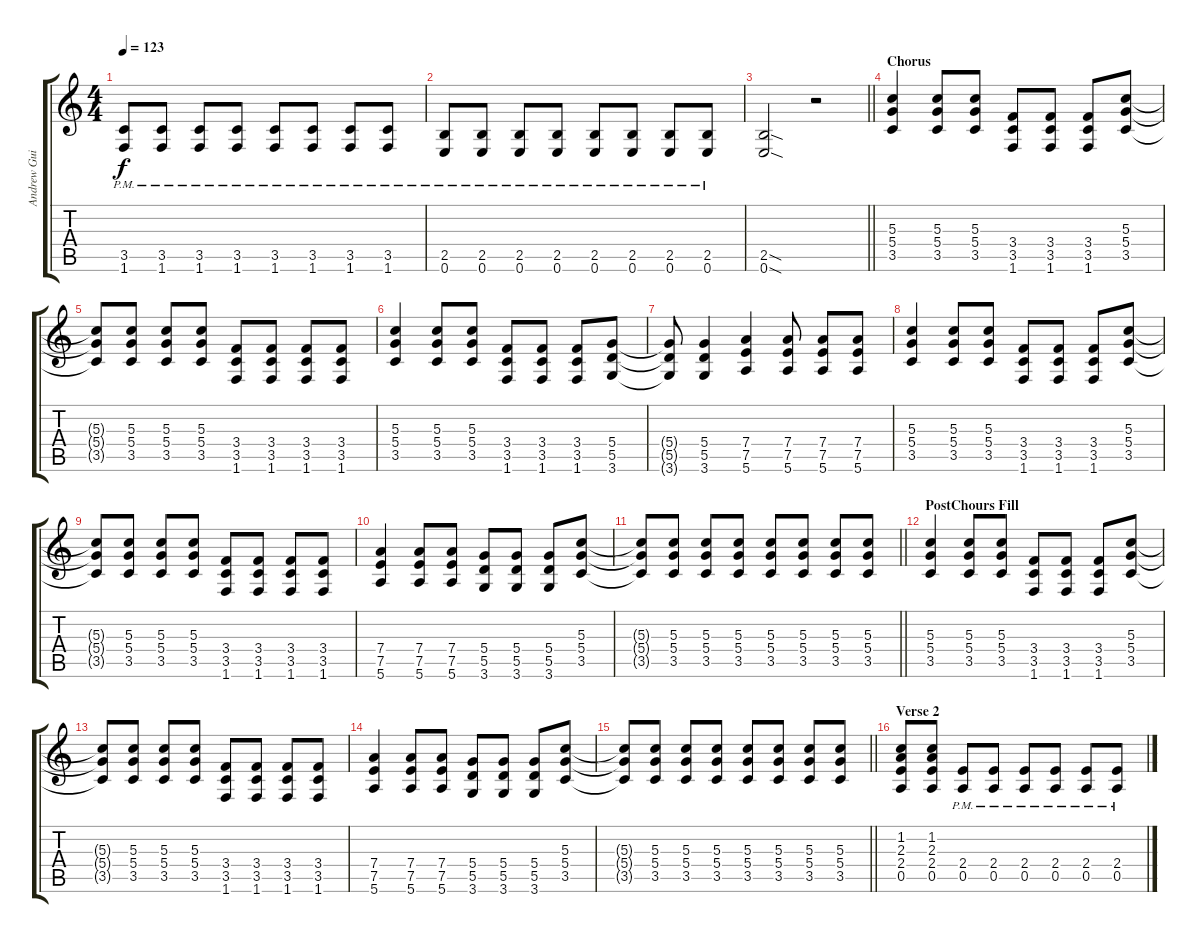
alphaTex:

\track ("Andrew Guitar" "Andrew Gui") {instrument distortionguitar}
\staff {score tabs}
\tuning (E4 B3 G3 D3 A2 E2) {hide}
\ts (4 4)
\tempo 123
\clef g2
\ks c
(3.5{pm} 1.6{pm}).8{dy f} (3.5{pm} 1.6{pm}).8 (3.5{pm} 1.6{pm}).8 (3.5{pm} 1.6{pm}).8 (3.5{pm} 1.6{pm}).8 (3.5{pm} 1.6{pm}).8 (3.5{pm} 1.6{pm}).8 (3.5{pm} 1.6{pm}).8 |
(2.5{pm} 0.6{pm}).8 (2.5{pm} 0.6{pm}).8 (2.5{pm} 0.6{pm}).8 (2.5{pm} 0.6{pm}).8 (2.5{pm} 0.6{pm}).8 (2.5{pm} 0.6{pm}).8 (2.5{pm} 0.6{pm}).8 (2.5{pm} 0.6{pm}).8 |
\barLineRight lightlight
(2.5{sod} 0.6{sod}).2 r.2 |
\section ("" "Chorus")
(5.3 5.4 3.5).4 (5.3 5.4 3.5).8 (5.3 5.4 3.5).8 (3.4 3.5 1.6).8 (3.4 3.5 1.6).8 (3.4 3.5 1.6).8 (5.3 5.4 3.5).8 |
(5.3{t} 5.4{t} 3.5{t}).8 (5.3 5.4 3.5).8 (5.3 5.4 3.5).8 (5.3 5.4 3.5).8 (3.4 3.5 1.6).8 (3.4 3.5 1.6).8 (3.4 3.5 1.6).8 (3.4 3.5 1.6).8 |
(5.3 5.4 3.5).4 (5.3 5.4 3.5).8 (5.3 5.4 3.5).8 (3.4 3.5 1.6).8 (3.4 3.5 1.6).8 (3.4 3.5 1.6).8 (5.4 5.5 3.6).8 |
(5.4{t} 5.5{t} 3.6{t}).8 (5.4 5.5 3.6).4 (7.4 7.5 5.6).4 (7.4 7.5 5.6).8 (7.4 7.5 5.6).8 (7.4 7.5 5.6).8 |
(5.3 5.4 3.5).4 (5.3 5.4 3.5).8 (5.3 5.4 3.5).8 (3.4 3.5 1.6).8 (3.4 3.5 1.6).8 (3.4 3.5 1.6).8 (5.3 5.4 3.5).8 |
(5.3{t} 5.4{t} 3.5{t}).8 (5.3 5.4 3.5).8 (5.3 5.4 3.5).8 (5.3 5.4 3.5).8 (3.4 3.5 1.6).8 (3.4 3.5 1.6).8 (3.4 3.5 1.6).8 (3.4 3.5 1.6).8 |
(7.4 7.5 5.6).4 (7.4 7.5 5.6).8 (7.4 7.5 5.6).8 (5.4 5.5 3.6).8 (5.4 5.5 3.6).8 (5.4 5.5 3.6).8 (5.3 5.4 3.5).8 |
\barLineRight lightlight
(5.3{t} 5.4{t} 3.5{t}).8 (5.3 5.4 3.5).8 (5.3 5.4 3.5).8 (5.3 5.4 3.5).8 (5.3 5.4 3.5).8 (5.3 5.4 3.5).8 (5.3 5.4 3.5).8 (5.3 5.4 3.5).8 |
\section ("" "PostChours Fill")
(5.3 5.4 3.5).4 (5.3 5.4 3.5).8 (5.3 5.4 3.5).8 (3.4 3.5 1.6).8 (3.4 3.5 1.6).8 (3.4 3.5 1.6).8 (5.3 5.4 3.5).8 |
(5.3{t} 5.4{t} 3.5{t}).8 (5.3 5.4 3.5).8 (5.3 5.4 3.5).8 (5.3 5.4 3.5).8 (3.4 3.5 1.6).8 (3.4 3.5 1.6).8 (3.4 3.5 1.6).8 (3.4 3.5 1.6).8 |
(7.4 7.5 5.6).4 (7.4 7.5 5.6).8 (7.4 7.5 5.6).8 (5.4 5.5 3.6).8 (5.4 5.5 3.6).8 (5.4 5.5 3.6).8 (5.3 5.4 3.5).8 |
\barLineRight lightlight
(5.3{t} 5.4{t} 3.5{t}).8 (5.3 5.4 3.5).8 (5.3 5.4 3.5).8 (5.3 5.4 3.5).8 (5.3 5.4 3.5).8 (5.3 5.4 3.5).8 (5.3 5.4 3.5).8 (5.3 5.4 3.5).8 |
\section ("" "Verse 2")
(1.2 2.3 2.4 0.5).8 (1.2 2.3 2.4 0.5).8 (2.4{pm} 0.5{pm}).8 (2.4{pm} 0.5{pm}).8 (2.4{pm} 0.5{pm}).8 (2.4{pm} 0.5{pm}).8 (2.4{pm} 0.5{pm}).8 (2.4{pm} 0.5{pm}).8
